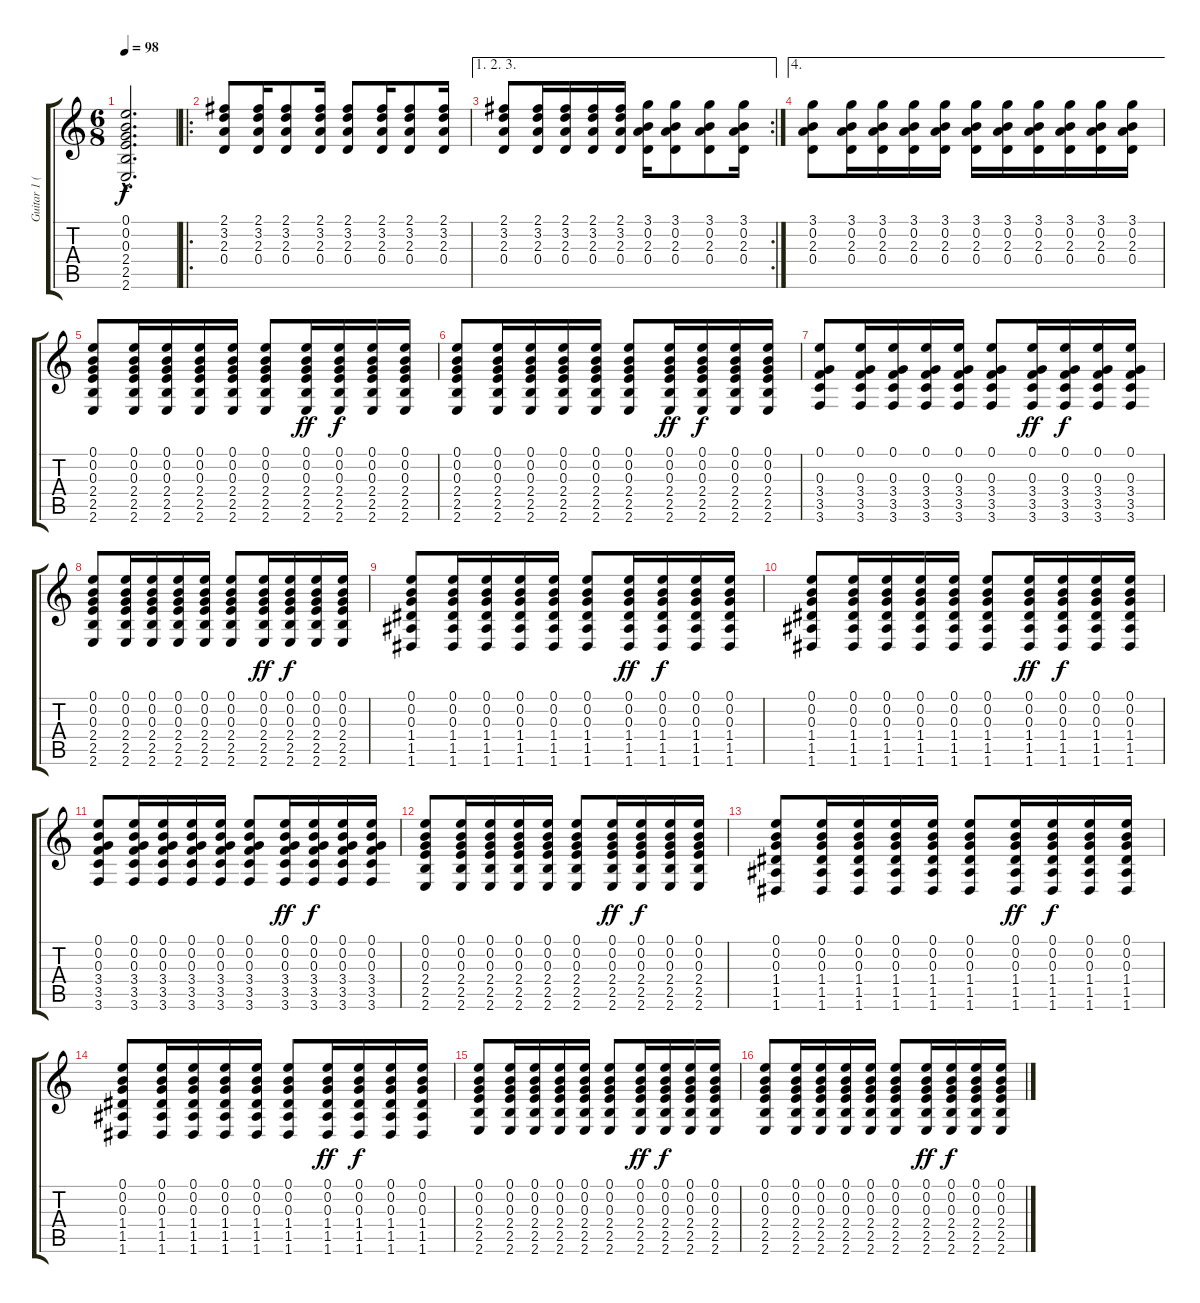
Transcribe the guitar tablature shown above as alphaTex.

\track ("Guitar 1 (Acoustic)" "Guitar 1 (") {instrument acousticguitarsteel}
\staff {score tabs}
\tuning (E4 B3 G3 D3 A2 D2) {hide}
\ts (6 8)
\tempo 98
\clef g2
\ks c
(0.1{hac t} 0.2{hac t} 0.3{hac t} 2.4{hac t} 2.5{hac t} 2.6{hac t}).2{d dy f} |
\ro
(2.1 3.2 2.3 0.4).8 (2.1 3.2 2.3 0.4).16 (2.1 3.2 2.3 0.4).8 (2.1 3.2 2.3 0.4).16 (2.1 3.2 2.3 0.4).8 (2.1 3.2 2.3 0.4).16 (2.1 3.2 2.3 0.4).8 (2.1 3.2 2.3 0.4).16 |
\ae (1 2 3)
\rc 2
(2.1 3.2 2.3 0.4).8 (2.1 3.2 2.3 0.4).16 (2.1 3.2 2.3 0.4).16 (2.1 3.2 2.3 0.4).16 (2.1 3.2 2.3 0.4).16 (3.1 0.2 2.3 0.4).16 (3.1 0.2 2.3 0.4).8 (3.1 0.2 2.3 0.4).8 (3.1 0.2 2.3 0.4).16 |
\ae 4
(3.1 0.2 2.3 0.4).8 (3.1 0.2 2.3 0.4).16 (3.1 0.2 2.3 0.4).16 (3.1 0.2 2.3 0.4).16 (3.1 0.2 2.3 0.4).16 (3.1 0.2 2.3 0.4).16 (3.1 0.2 2.3 0.4).16 (3.1 0.2 2.3 0.4).16 (3.1 0.2 2.3 0.4).16 (3.1 0.2 2.3 0.4).16 (3.1 0.2 2.3 0.4).16 |
(0.1 0.2 0.3 2.4 2.5 2.6).8 (0.1 0.2 0.3 2.4 2.5 2.6).16 (0.1 0.2 0.3 2.4 2.5 2.6).16 (0.1 0.2 0.3 2.4 2.5 2.6).16 (0.1 0.2 0.3 2.4 2.5 2.6).16 (0.1 0.2 0.3 2.4 2.5 2.6).8 (0.1 0.2 0.3 2.4 2.5 2.6).16{dy ff} (0.1 0.2 0.3 2.4 2.5 2.6).16{dy f} (0.1 0.2 0.3 2.4 2.5 2.6).16 (0.1 0.2 0.3 2.4 2.5 2.6).16 |
(0.1 0.2 0.3 2.4 2.5 2.6).8 (0.1 0.2 0.3 2.4 2.5 2.6).16 (0.1 0.2 0.3 2.4 2.5 2.6).16 (0.1 0.2 0.3 2.4 2.5 2.6).16 (0.1 0.2 0.3 2.4 2.5 2.6).16 (0.1 0.2 0.3 2.4 2.5 2.6).8 (0.1 0.2 0.3 2.4 2.5 2.6).16{dy ff} (0.1 0.2 0.3 2.4 2.5 2.6).16{dy f} (0.1 0.2 0.3 2.4 2.5 2.6).16 (0.1 0.2 0.3 2.4 2.5 2.6).16 |
(0.1 0.3 3.4 3.5 3.6).8 (0.1 0.3 3.4 3.5 3.6).16 (0.1 0.3 3.4 3.5 3.6).16 (0.1 0.3 3.4 3.5 3.6).16 (0.1 0.3 3.4 3.5 3.6).16 (0.1 0.3 3.4 3.5 3.6).8 (0.1 0.3 3.4 3.5 3.6).16{dy ff} (0.1 0.3 3.4 3.5 3.6).16{dy f} (0.1 0.3 3.4 3.5 3.6).16 (0.1 0.3 3.4 3.5 3.6).16 |
(0.1 0.2 0.3 2.4 2.5 2.6).8 (0.1 0.2 0.3 2.4 2.5 2.6).16 (0.1 0.2 0.3 2.4 2.5 2.6).16 (0.1 0.2 0.3 2.4 2.5 2.6).16 (0.1 0.2 0.3 2.4 2.5 2.6).16 (0.1 0.2 0.3 2.4 2.5 2.6).8 (0.1 0.2 0.3 2.4 2.5 2.6).16{dy ff} (0.1 0.2 0.3 2.4 2.5 2.6).16{dy f} (0.1 0.2 0.3 2.4 2.5 2.6).16 (0.1 0.2 0.3 2.4 2.5 2.6).16 |
(0.1 0.2 0.3 1.4 1.5 1.6).8 (0.1 0.2 0.3 1.4 1.5 1.6).16 (0.1 0.2 0.3 1.4 1.5 1.6).16 (0.1 0.2 0.3 1.4 1.5 1.6).16 (0.1 0.2 0.3 1.4 1.5 1.6).16 (0.1 0.2 0.3 1.4 1.5 1.6).8 (0.1 0.2 0.3 1.4 1.5 1.6).16{dy ff} (0.1 0.2 0.3 1.4 1.5 1.6).16{dy f} (0.1 0.2 0.3 1.4 1.5 1.6).16 (0.1 0.2 0.3 1.4 1.5 1.6).16 |
(0.1 0.2 0.3 1.4 1.5 1.6).8 (0.1 0.2 0.3 1.4 1.5 1.6).16 (0.1 0.2 0.3 1.4 1.5 1.6).16 (0.1 0.2 0.3 1.4 1.5 1.6).16 (0.1 0.2 0.3 1.4 1.5 1.6).16 (0.1 0.2 0.3 1.4 1.5 1.6).8 (0.1 0.2 0.3 1.4 1.5 1.6).16{dy ff} (0.1 0.2 0.3 1.4 1.5 1.6).16{dy f} (0.1 0.2 0.3 1.4 1.5 1.6).16 (0.1 0.2 0.3 1.4 1.5 1.6).16 |
(0.1 0.2 0.3 3.4 3.5 3.6).8 (0.1 0.2 0.3 3.4 3.5 3.6).16 (0.1 0.2 0.3 3.4 3.5 3.6).16 (0.1 0.2 0.3 3.4 3.5 3.6).16 (0.1 0.2 0.3 3.4 3.5 3.6).16 (0.1 0.2 0.3 3.4 3.5 3.6).8 (0.1 0.2 0.3 3.4 3.5 3.6).16{dy ff} (0.1 0.2 0.3 3.4 3.5 3.6).16{dy f} (0.1 0.2 0.3 3.4 3.5 3.6).16 (0.1 0.2 0.3 3.4 3.5 3.6).16 |
(0.1 0.2 0.3 2.4 2.5 2.6).8 (0.1 0.2 0.3 2.4 2.5 2.6).16 (0.1 0.2 0.3 2.4 2.5 2.6).16 (0.1 0.2 0.3 2.4 2.5 2.6).16 (0.1 0.2 0.3 2.4 2.5 2.6).16 (0.1 0.2 0.3 2.4 2.5 2.6).8 (0.1 0.2 0.3 2.4 2.5 2.6).16{dy ff} (0.1 0.2 0.3 2.4 2.5 2.6).16{dy f} (0.1 0.2 0.3 2.4 2.5 2.6).16 (0.1 0.2 0.3 2.4 2.5 2.6).16 |
(0.1 0.2 0.3 1.4 1.5 1.6).8 (0.1 0.2 0.3 1.4 1.5 1.6).16 (0.1 0.2 0.3 1.4 1.5 1.6).16 (0.1 0.2 0.3 1.4 1.5 1.6).16 (0.1 0.2 0.3 1.4 1.5 1.6).16 (0.1 0.2 0.3 1.4 1.5 1.6).8 (0.1 0.2 0.3 1.4 1.5 1.6).16{dy ff} (0.1 0.2 0.3 1.4 1.5 1.6).16{dy f} (0.1 0.2 0.3 1.4 1.5 1.6).16 (0.1 0.2 0.3 1.4 1.5 1.6).16 |
(0.1 0.2 0.3 1.4 1.5 1.6).8 (0.1 0.2 0.3 1.4 1.5 1.6).16 (0.1 0.2 0.3 1.4 1.5 1.6).16 (0.1 0.2 0.3 1.4 1.5 1.6).16 (0.1 0.2 0.3 1.4 1.5 1.6).16 (0.1 0.2 0.3 1.4 1.5 1.6).8 (0.1 0.2 0.3 1.4 1.5 1.6).16{dy ff} (0.1 0.2 0.3 1.4 1.5 1.6).16{dy f} (0.1 0.2 0.3 1.4 1.5 1.6).16 (0.1 0.2 0.3 1.4 1.5 1.6).16 |
(0.1 0.2 0.3 2.4 2.5 2.6).8 (0.1 0.2 0.3 2.4 2.5 2.6).16 (0.1 0.2 0.3 2.4 2.5 2.6).16 (0.1 0.2 0.3 2.4 2.5 2.6).16 (0.1 0.2 0.3 2.4 2.5 2.6).16 (0.1 0.2 0.3 2.4 2.5 2.6).8 (0.1 0.2 0.3 2.4 2.5 2.6).16{dy ff} (0.1 0.2 0.3 2.4 2.5 2.6).16{dy f} (0.1 0.2 0.3 2.4 2.5 2.6).16 (0.1 0.2 0.3 2.4 2.5 2.6).16 |
(0.1 0.2 0.3 2.4 2.5 2.6).8 (0.1 0.2 0.3 2.4 2.5 2.6).16 (0.1 0.2 0.3 2.4 2.5 2.6).16 (0.1 0.2 0.3 2.4 2.5 2.6).16 (0.1 0.2 0.3 2.4 2.5 2.6).16 (0.1 0.2 0.3 2.4 2.5 2.6).8 (0.1 0.2 0.3 2.4 2.5 2.6).16{dy ff} (0.1 0.2 0.3 2.4 2.5 2.6).16{dy f} (0.1 0.2 0.3 2.4 2.5 2.6).16 (0.1 0.2 0.3 2.4 2.5 2.6).16
